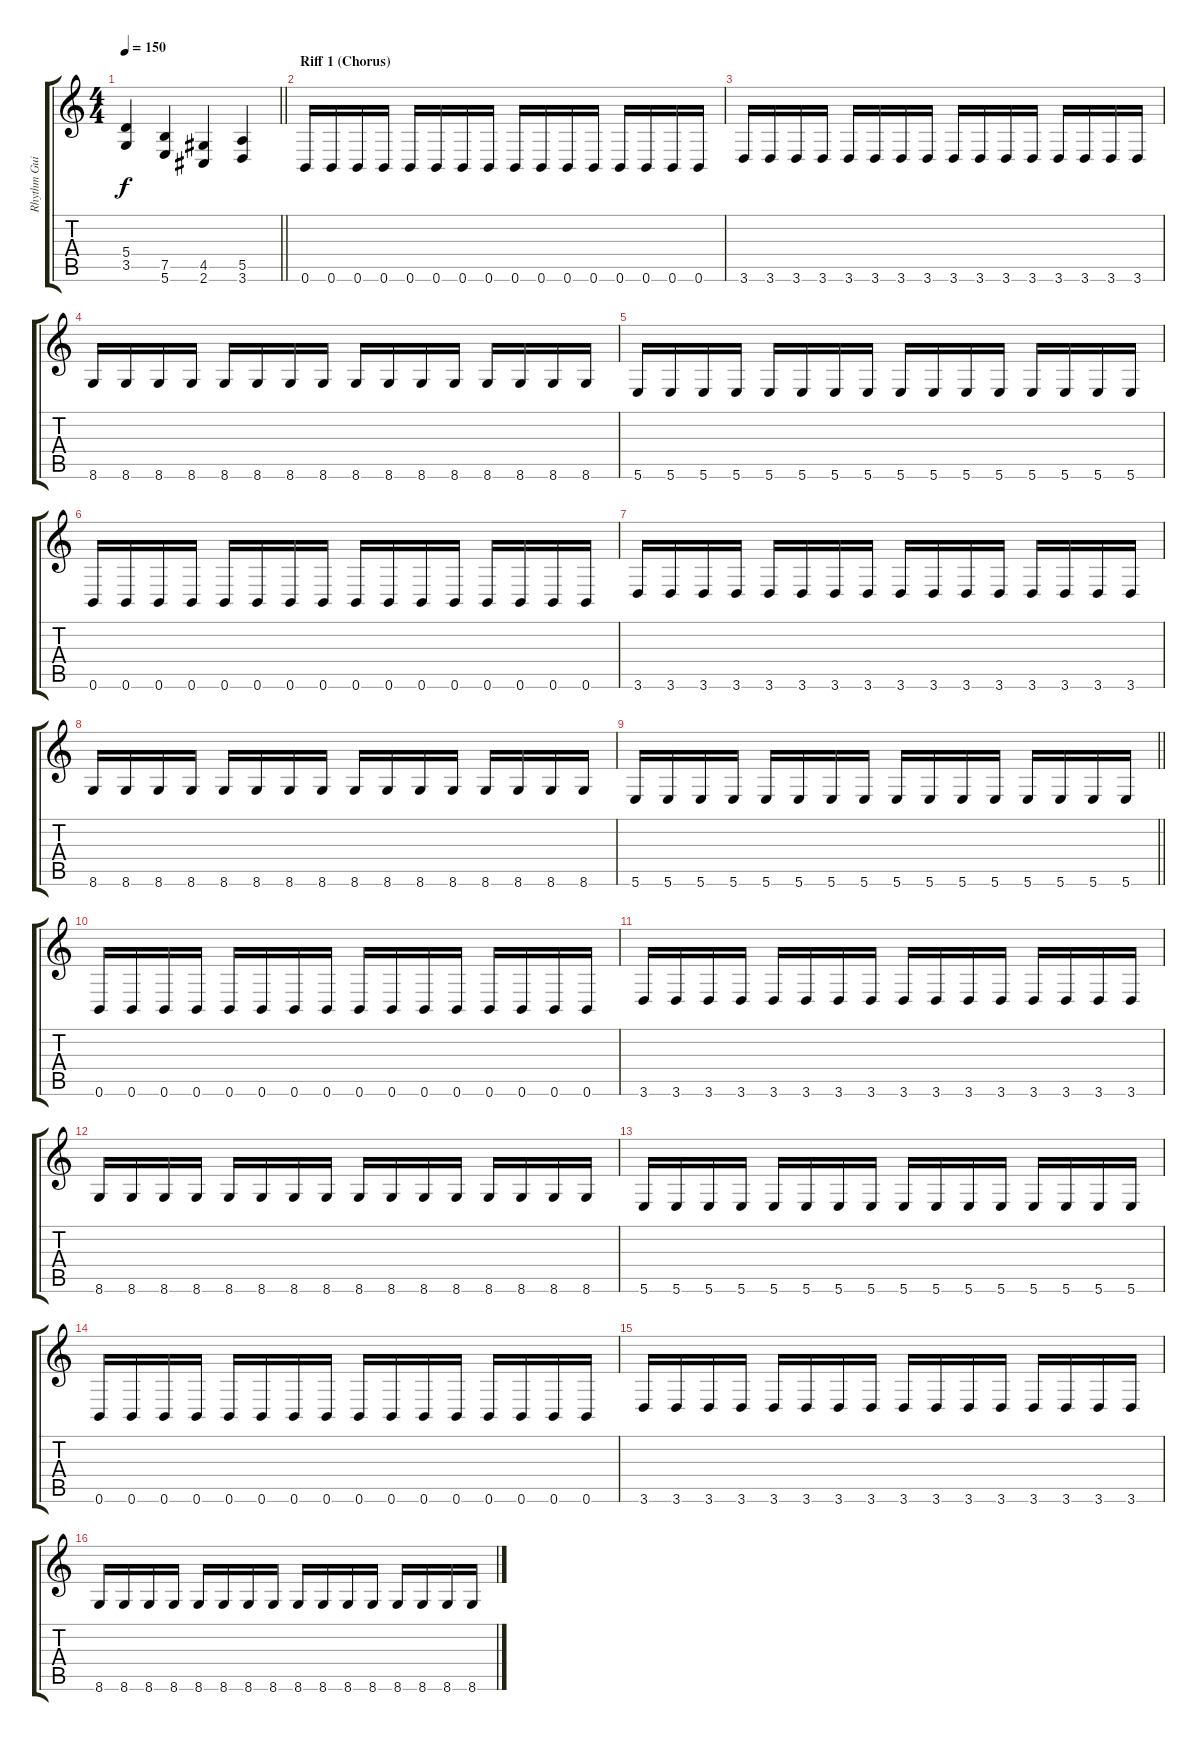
\track ("Rhythm Guitar" "Rhythm Gui") {instrument distortionguitar}
\staff {score tabs}
\tuning (B3 Gb3 D3 A2 E2 B1) {hide}
\ts (4 4)
\tempo 150
\clef g2
\barLineRight lightlight
\ks c
(5.4 3.5).4{dy f} (7.5 5.6).4 (4.5 2.6).4 (5.5 3.6).4 |
\section ("" "Riff 1 (Chorus)")
0.6.16 0.6.16 0.6.16 0.6.16 0.6.16 0.6.16 0.6.16 0.6.16 0.6.16 0.6.16 0.6.16 0.6.16 0.6.16 0.6.16 0.6.16 0.6.16 |
3.6.16 3.6.16 3.6.16 3.6.16 3.6.16 3.6.16 3.6.16 3.6.16 3.6.16 3.6.16 3.6.16 3.6.16 3.6.16 3.6.16 3.6.16 3.6.16 |
8.6.16 8.6.16 8.6.16 8.6.16 8.6.16 8.6.16 8.6.16 8.6.16 8.6.16 8.6.16 8.6.16 8.6.16 8.6.16 8.6.16 8.6.16 8.6.16 |
5.6.16 5.6.16 5.6.16 5.6.16 5.6.16 5.6.16 5.6.16 5.6.16 5.6.16 5.6.16 5.6.16 5.6.16 5.6.16 5.6.16 5.6.16 5.6.16 |
0.6.16 0.6.16 0.6.16 0.6.16 0.6.16 0.6.16 0.6.16 0.6.16 0.6.16 0.6.16 0.6.16 0.6.16 0.6.16 0.6.16 0.6.16 0.6.16 |
3.6.16 3.6.16 3.6.16 3.6.16 3.6.16 3.6.16 3.6.16 3.6.16 3.6.16 3.6.16 3.6.16 3.6.16 3.6.16 3.6.16 3.6.16 3.6.16 |
8.6.16 8.6.16 8.6.16 8.6.16 8.6.16 8.6.16 8.6.16 8.6.16 8.6.16 8.6.16 8.6.16 8.6.16 8.6.16 8.6.16 8.6.16 8.6.16 |
\barLineRight lightlight
5.6.16 5.6.16 5.6.16 5.6.16 5.6.16 5.6.16 5.6.16 5.6.16 5.6.16 5.6.16 5.6.16 5.6.16 5.6.16 5.6.16 5.6.16 5.6.16 |
0.6.16 0.6.16 0.6.16 0.6.16 0.6.16 0.6.16 0.6.16 0.6.16 0.6.16 0.6.16 0.6.16 0.6.16 0.6.16 0.6.16 0.6.16 0.6.16 |
3.6.16 3.6.16 3.6.16 3.6.16 3.6.16 3.6.16 3.6.16 3.6.16 3.6.16 3.6.16 3.6.16 3.6.16 3.6.16 3.6.16 3.6.16 3.6.16 |
8.6.16 8.6.16 8.6.16 8.6.16 8.6.16 8.6.16 8.6.16 8.6.16 8.6.16 8.6.16 8.6.16 8.6.16 8.6.16 8.6.16 8.6.16 8.6.16 |
5.6.16 5.6.16 5.6.16 5.6.16 5.6.16 5.6.16 5.6.16 5.6.16 5.6.16 5.6.16 5.6.16 5.6.16 5.6.16 5.6.16 5.6.16 5.6.16 |
0.6.16 0.6.16 0.6.16 0.6.16 0.6.16 0.6.16 0.6.16 0.6.16 0.6.16 0.6.16 0.6.16 0.6.16 0.6.16 0.6.16 0.6.16 0.6.16 |
3.6.16 3.6.16 3.6.16 3.6.16 3.6.16 3.6.16 3.6.16 3.6.16 3.6.16 3.6.16 3.6.16 3.6.16 3.6.16 3.6.16 3.6.16 3.6.16 |
8.6.16 8.6.16 8.6.16 8.6.16 8.6.16 8.6.16 8.6.16 8.6.16 8.6.16 8.6.16 8.6.16 8.6.16 8.6.16 8.6.16 8.6.16 8.6.16
